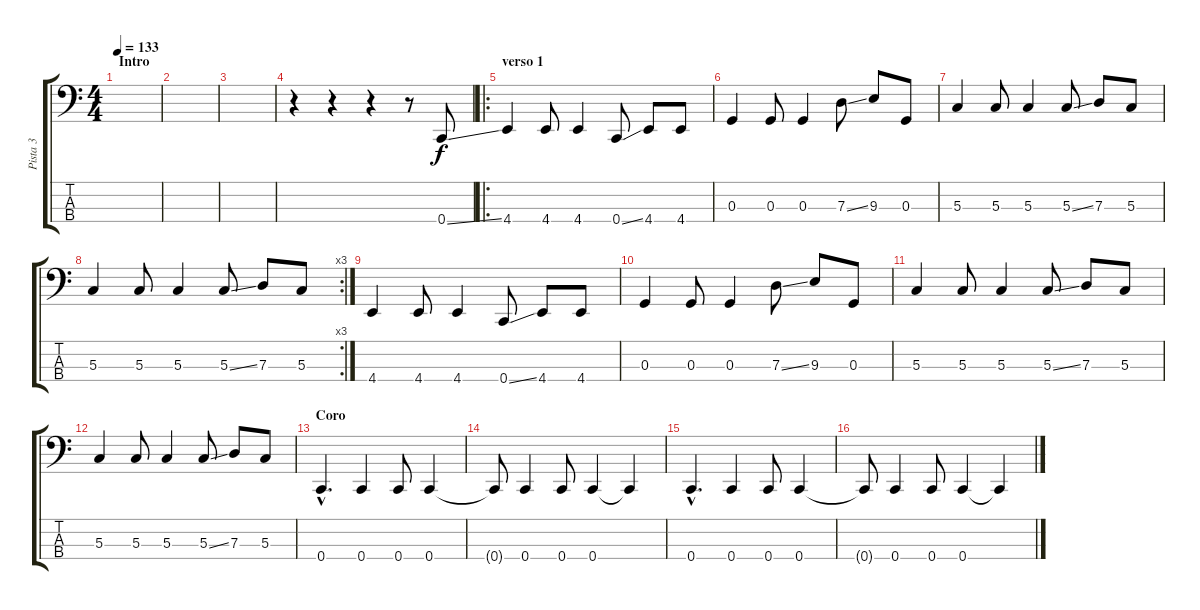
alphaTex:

\track ("Pista 3" "Pista 3") {instrument electricbasspick}
\staff {score tabs}
\tuning (F2 C2 G1 C1) {hide}
\ts (4 4)
\section ("" "Intro")
\tempo 133
\clef f4
\ks c
|
|
|
r.4 r.4 r.4 r.8 0.4{ss}.8 |
\ro
\section ("" "verso 1")
4.4.4 4.4.8 4.4.4 0.4{ss}.8 4.4.8 4.4.8 |
0.3.4 0.3.8 0.3.4 7.3{ss}.8 9.3.8 0.3.8 |
5.3.4 5.3.8 5.3.4 5.3{ss}.8 7.3.8 5.3.8 |
\rc 3
5.3.4 5.3.8 5.3.4 5.3{ss}.8 7.3.8 5.3.8 |
4.4.4 4.4.8 4.4.4 0.4{ss}.8 4.4.8 4.4.8 |
0.3.4 0.3.8 0.3.4 7.3{ss}.8 9.3.8 0.3.8 |
5.3.4 5.3.8 5.3.4 5.3{ss}.8 7.3.8 5.3.8 |
5.3.4 5.3.8 5.3.4 5.3{ss}.8 7.3.8 5.3.8 |
\section ("" "Coro")
0.4{hac}.4{d} 0.4.4 0.4.8 0.4.4 |
0.4{t}.8 0.4.4 0.4.8 0.4.4 0.4{t}.4 |
0.4{hac}.4{d} 0.4.4 0.4.8 0.4.4 |
0.4{t}.8 0.4.4 0.4.8 0.4.4 0.4{t}.4
